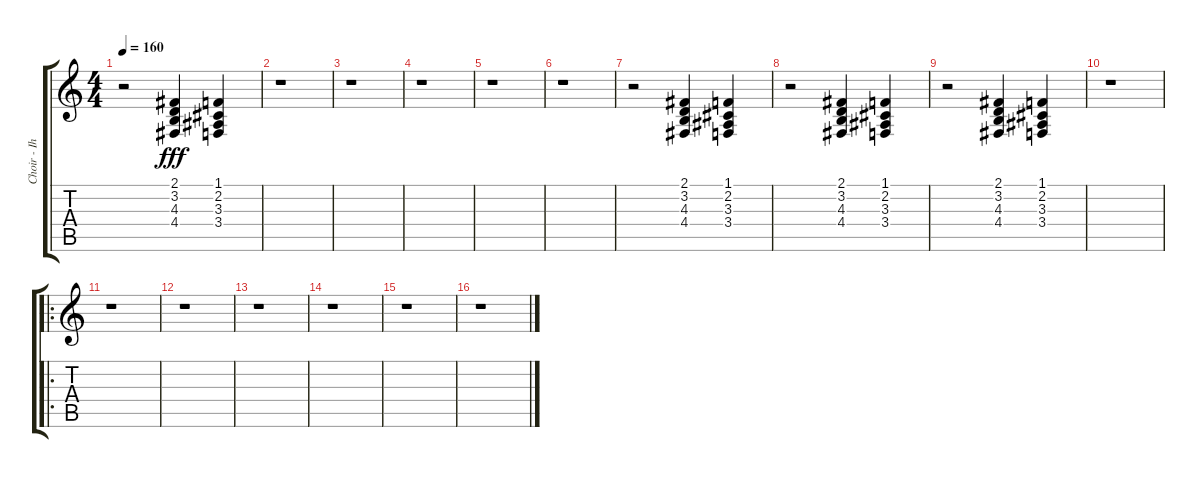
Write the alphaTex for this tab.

\track ("Choir - Ihsahn" "Choir - Ih") {instrument choiraahs}
\staff {score tabs}
\tuning (E4 B3 G3 D3 A2 E2) {hide}
\ts (4 4)
\tempo 160
\clef g2
\ks c
r.2{dy fff} (2.1 3.2 4.3 4.4).4 (1.1 2.2 3.3 3.4).4 |
r.1 |
r.1 |
r.1 |
r.1 |
r.1 |
r.2 (2.1 3.2 4.3 4.4).4 (1.1 2.2 3.3 3.4).4 |
r.2 (2.1 3.2 4.3 4.4).4 (1.1 2.2 3.3 3.4).4 |
r.2 (2.1 3.2 4.3 4.4).4 (1.1 2.2 3.3 3.4).4 |
r.1 |
\ro
r.1 |
r.1 |
r.1 |
r.1 |
r.1 |
r.1
